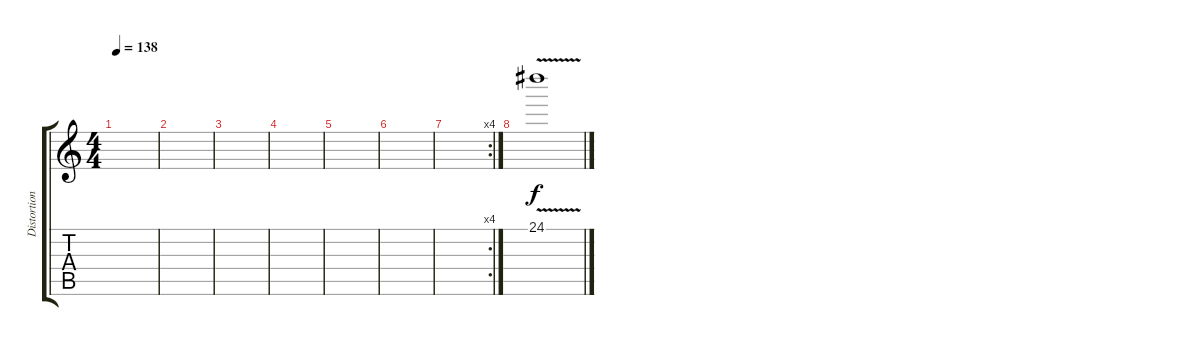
\track ("Distortion guitar 1" "Distortion") {instrument distortionguitar}
\staff {score tabs}
\tuning (Eb4 Bb3 Gb3 Db3 Ab2 Eb2) {hide}
\ts (4 4)
\tempo 138
\clef g2
\ks c
|
|
|
|
|
|
\rc 4
|
24.1{v}.1
